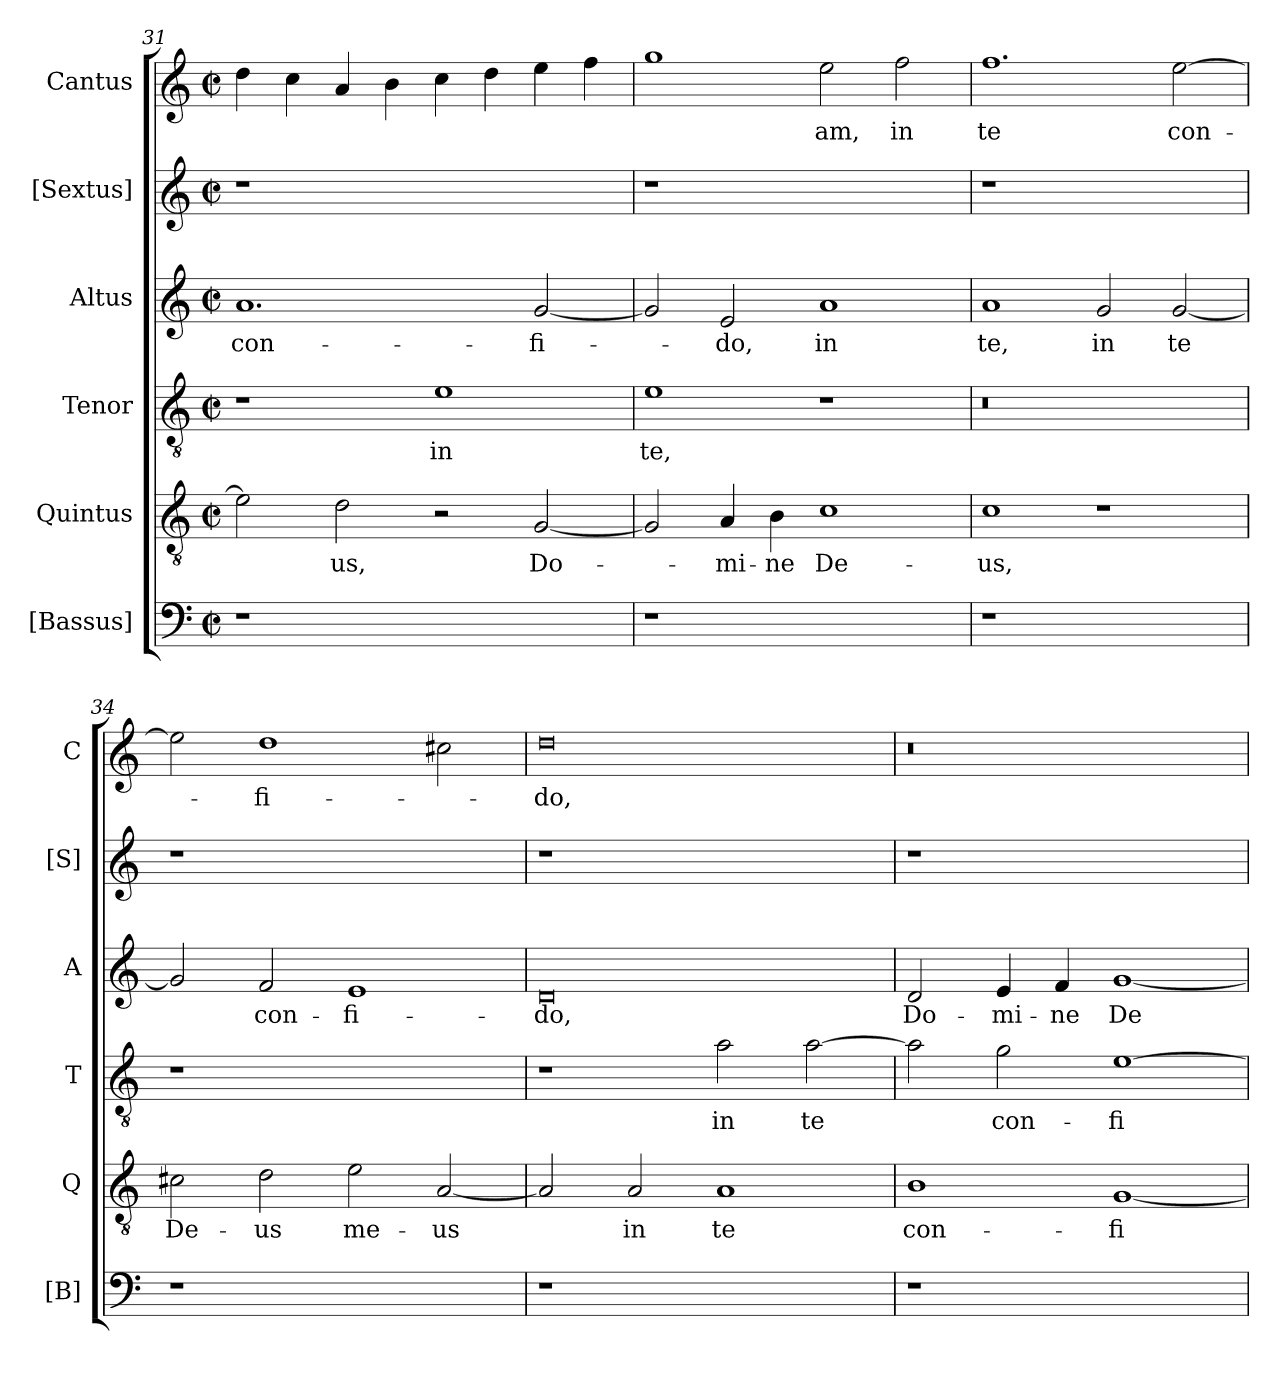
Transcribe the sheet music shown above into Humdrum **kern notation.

**kern	**kern	**text	**kern	**text	**kern	**text	**kern	**kern	**text
*part6	*part5	*part5	*part4	*part4	*part3	*part3	*part2	*part1	*part1
*staff6	*staff5	*staff5	*staff4	*staff4	*staff3	*staff3	*staff2	*staff1	*staff1
*I"[Bassus]	*I"Quintus	*	*I"Tenor	*	*I"Altus	*	*I"[Sextus]	*I"Cantus	*
*I'[B]	*I'Q	*	*I'T	*	*I'A	*	*I'[S]	*I'C	*
*clefF4	*clefGv2	*	*clefGv2	*	*clefG2	*	*clefG2	*clefG2	*
*k[]	*k[]	*	*k[]	*	*k[]	*	*k[]	*k[]	*
*C:	*C:	*	*C:	*	*C:	*	*C:	*C:	*
*M2/2	*M2/2	*	*M2/2	*	*M2/2	*	*M2/2	*M2/2	*
*met(c|)	*met(c|)	*	*met(c|)	*	*met(c|)	*	*met(c|)	*met(c|)	*
=31	=31	=31	=31	=31	=31	=31	=31	=31	=31
1r	2e\]	.	1r	.	1.a/	con-	1r	4dd\	.
.	.	.	.	.	.	.	.	4cc\	.
.	2d\	-us,	.	.	.	.	.	4a/	.
.	.	.	.	.	.	.	.	4b\	.
1ryy	2r	.	1e\	in	.	.	1ryy	4cc\	.
.	.	.	.	.	.	.	.	4dd\	.
.	[2G/	Do-	.	.	[2g/	-fi-	.	4ee\	.
.	.	.	.	.	.	.	.	4ff\	.
=32	=32	=32	=32	=32	=32	=32	=32	=32	=32
1r	2G/]	.	1e\	te,	2g/]	.	1r	1gg\	.
.	4A/	-mi-	.	.	2e/	-do,	.	.	.
.	4B\	-ne	.	.	.	.	.	.	.
1ryy	1c\	De-	1r	.	1a/	in	1ryy	2ee\	-am,
.	.	.	.	.	.	.	.	2ff\	in
=33	=33	=33	=33	=33	=33	=33	=33	=33	=33
!	!	!	!LO:N:vis=0	!	!	!	!	!	!
1r	1c\	-us,	1r	.	1a/	te,	1r	1.ff\	te
1ryy	1r	.	1ryy	.	2g/	in	1ryy	.	.
.	.	.	.	.	[2g/	te	.	[2ee\	con-
=34	=34	=34	=34	=34	=34	=34	=34	=34	=34
1r	2c#X\	De-	1r	.	2g/]	.	1r	2ee\]	.
.	2d\	-us	.	.	2f/	con-	.	1dd\	-fi-
1ryy	2e\	me-	1ryy	.	1e/	-fi-	1ryy	.	.
.	[2A/	-us	.	.	.	.	.	2cc#X\	.
=35	=35	=35	=35	=35	=35	=35	=35	=35	=35
1r	2A/]	.	1r	.	0d/	-do,	1r	0dd\	-do,
.	2A/	in	.	.	.	.	.	.	.
1ryy	1A/	te	2a\	in	.	.	1ryy	.	.
.	.	.	[2a\	te	.	.	.	.	.
=36	=36	=36	=36	=36	=36	=36	=36	=36	=36
!	!	!	!	!	!	!	!	!LO:N:vis=0	!
1r	1B\	con-	2a\]	.	2d/	Do-	1r	1r	.
.	.	.	2g\	con-	4e/	-mi-	.	.	.
.	.	.	.	.	4f/	-ne	.	.	.
1ryy	[1G/	-fi-	[1e\	-fi-	[1g/	De-	1ryy	1ryy	.
=	=	=	=	=	=	=	=	=	=
*-	*-	*-	*-	*-	*-	*-	*-	*-	*-
